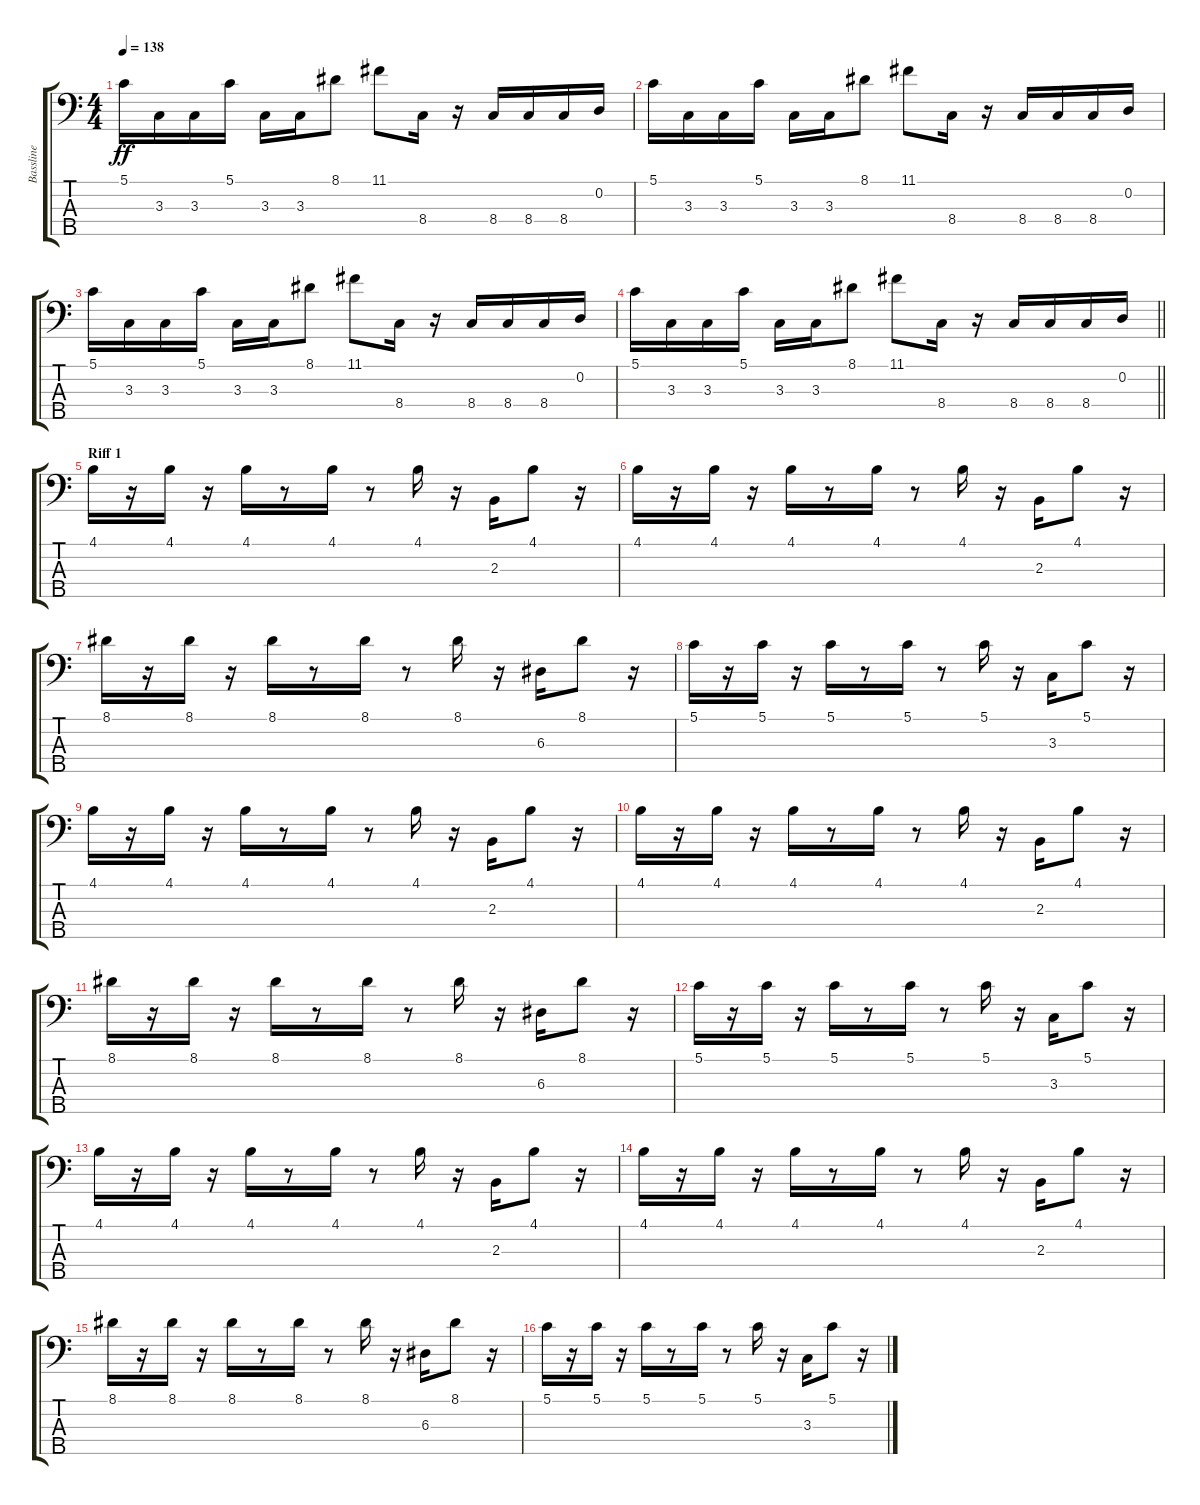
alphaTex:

\track ("Bassline" "Bassline") {instrument electricbassfinger}
\staff {score tabs}
\tuning (G2 D2 A1 E1 B0) {hide}
\ts (4 4)
\tempo 138
\clef f4
\ks c
5.1.16{dy ff} 3.3.16 3.3.16 5.1.16 3.3.16 3.3.16 8.1.8 11.1.8 8.4.16 r.16 8.4.16 8.4.16 8.4.16 0.2.16 |
5.1.16 3.3.16 3.3.16 5.1.16 3.3.16 3.3.16 8.1.8 11.1.8 8.4.16 r.16 8.4.16 8.4.16 8.4.16 0.2.16 |
5.1.16 3.3.16 3.3.16 5.1.16 3.3.16 3.3.16 8.1.8 11.1.8 8.4.16 r.16 8.4.16 8.4.16 8.4.16 0.2.16 |
\barLineRight lightlight
5.1.16 3.3.16 3.3.16 5.1.16 3.3.16 3.3.16 8.1.8 11.1.8 8.4.16 r.16 8.4.16 8.4.16 8.4.16 0.2.16 |
\section ("" "Riff 1")
4.1.16 r.16 4.1.16 r.16 4.1.16 r.8 4.1.16 r.8 4.1.16 r.16 2.3.16 4.1.8 r.16 |
4.1.16 r.16 4.1.16 r.16 4.1.16 r.8 4.1.16 r.8 4.1.16 r.16 2.3.16 4.1.8 r.16 |
8.1.16 r.16 8.1.16 r.16 8.1.16 r.8 8.1.16 r.8 8.1.16 r.16 6.3.16 8.1.8 r.16 |
5.1.16 r.16 5.1.16 r.16 5.1.16 r.8 5.1.16 r.8 5.1.16 r.16 3.3.16 5.1.8 r.16 |
4.1.16 r.16 4.1.16 r.16 4.1.16 r.8 4.1.16 r.8 4.1.16 r.16 2.3.16 4.1.8 r.16 |
4.1.16 r.16 4.1.16 r.16 4.1.16 r.8 4.1.16 r.8 4.1.16 r.16 2.3.16 4.1.8 r.16 |
8.1.16 r.16 8.1.16 r.16 8.1.16 r.8 8.1.16 r.8 8.1.16 r.16 6.3.16 8.1.8 r.16 |
5.1.16 r.16 5.1.16 r.16 5.1.16 r.8 5.1.16 r.8 5.1.16 r.16 3.3.16 5.1.8 r.16 |
4.1.16 r.16 4.1.16 r.16 4.1.16 r.8 4.1.16 r.8 4.1.16 r.16 2.3.16 4.1.8 r.16 |
4.1.16 r.16 4.1.16 r.16 4.1.16 r.8 4.1.16 r.8 4.1.16 r.16 2.3.16 4.1.8 r.16 |
8.1.16 r.16 8.1.16 r.16 8.1.16 r.8 8.1.16 r.8 8.1.16 r.16 6.3.16 8.1.8 r.16 |
5.1.16 r.16 5.1.16 r.16 5.1.16 r.8 5.1.16 r.8 5.1.16 r.16 3.3.16 5.1.8 r.16
